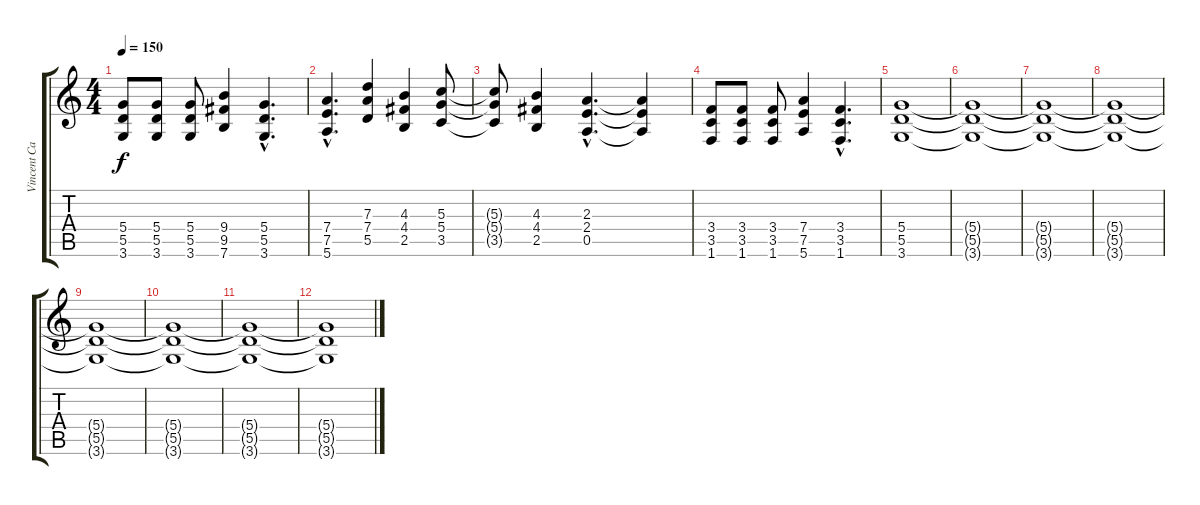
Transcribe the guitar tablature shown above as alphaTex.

\track ("Vincent Cavanagh (Electric Guitar)" "Vincent Ca") {instrument distortionguitar}
\staff {score tabs}
\tuning (E4 B3 G3 D3 A2 E2) {hide}
\ts (4 4)
\tempo 150
\clef g2
\ks c
(5.4 5.5 3.6).8{dy f} (5.4 5.5 3.6).8 (5.4 5.5 3.6).8 (9.4 9.5 7.6).4 (5.4{hac} 5.5{hac} 3.6{hac}).4{d} |
(7.4{hac} 7.5{hac} 5.6{hac}).4{d} (7.3 7.4 5.5).4 (4.3 4.4 2.5).4 (5.3 5.4 3.5).8 |
(5.3{t} 5.4{t} 3.5{t}).8 (4.3 4.4 2.5).4 (2.3{hac} 2.4{hac} 0.5{hac}).4{d} (2.3{t} 2.4{t} 0.5{t}).4 |
(3.4 3.5 1.6).8 (3.4 3.5 1.6).8 (3.4 3.5 1.6).8 (7.4 7.5 5.6).4 (3.4{hac} 3.5{hac} 1.6{hac}).4{d} |
(5.4 5.5 3.6).1{volume 12} |
(5.4{t} 5.5{t} 3.6{t}).1 |
(5.4{t} 5.5{t} 3.6{t}).1 |
(5.4{t} 5.5{t} 3.6{t}).1 |
(5.4{t} 5.5{t} 3.6{t}).1 |
(5.4{t} 5.5{t} 3.6{t}).1{volume 0} |
(5.4{t} 5.5{t} 3.6{t}).1 |
(5.4{t} 5.5{t} 3.6{t}).1
